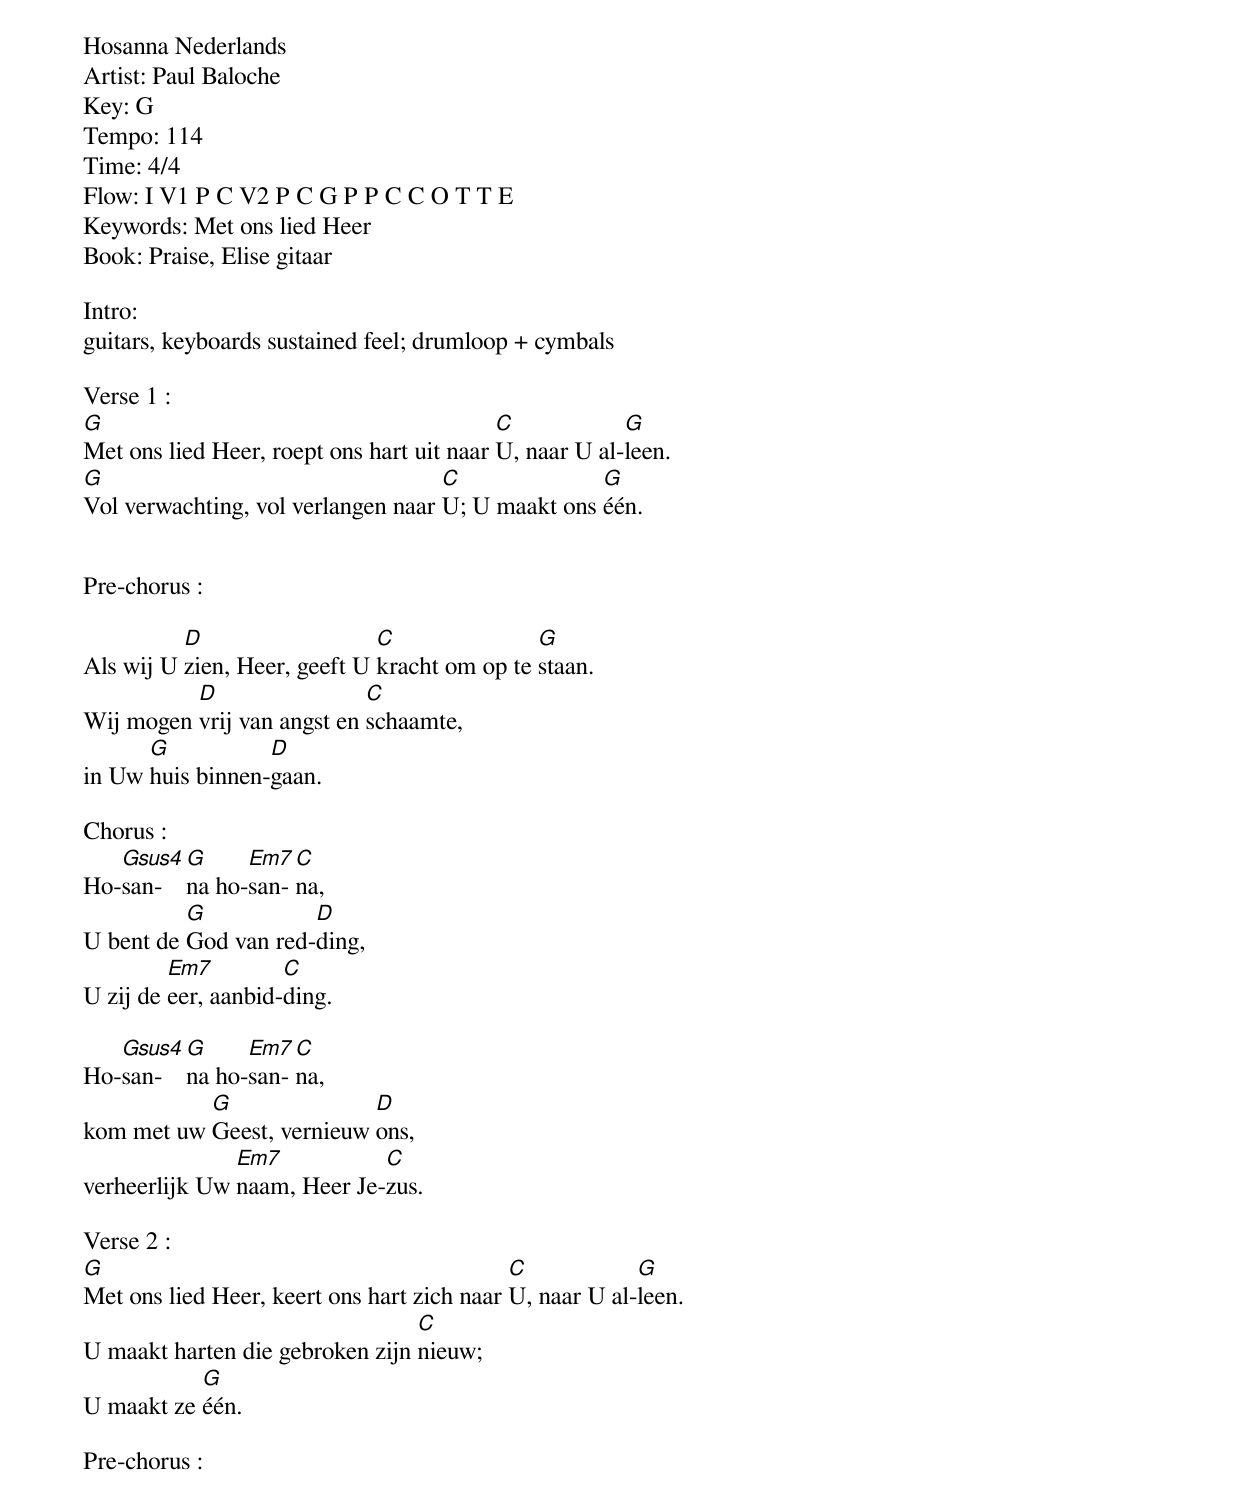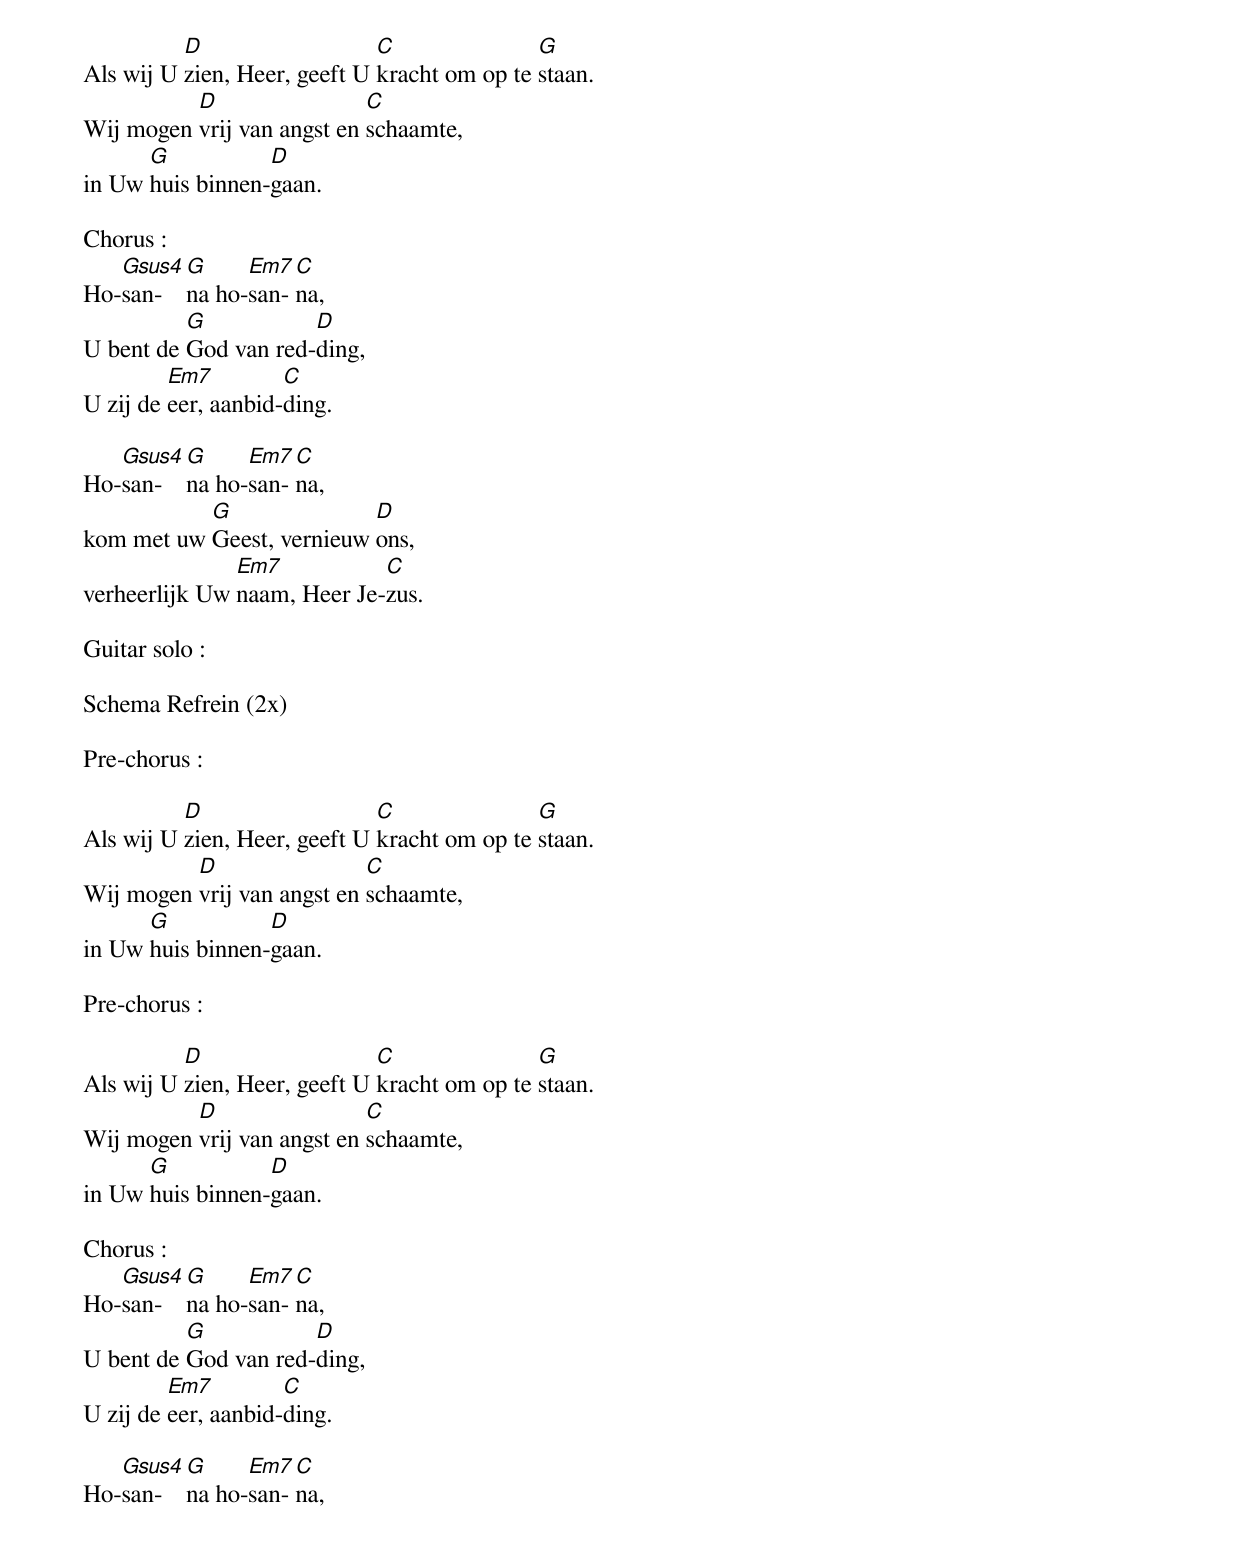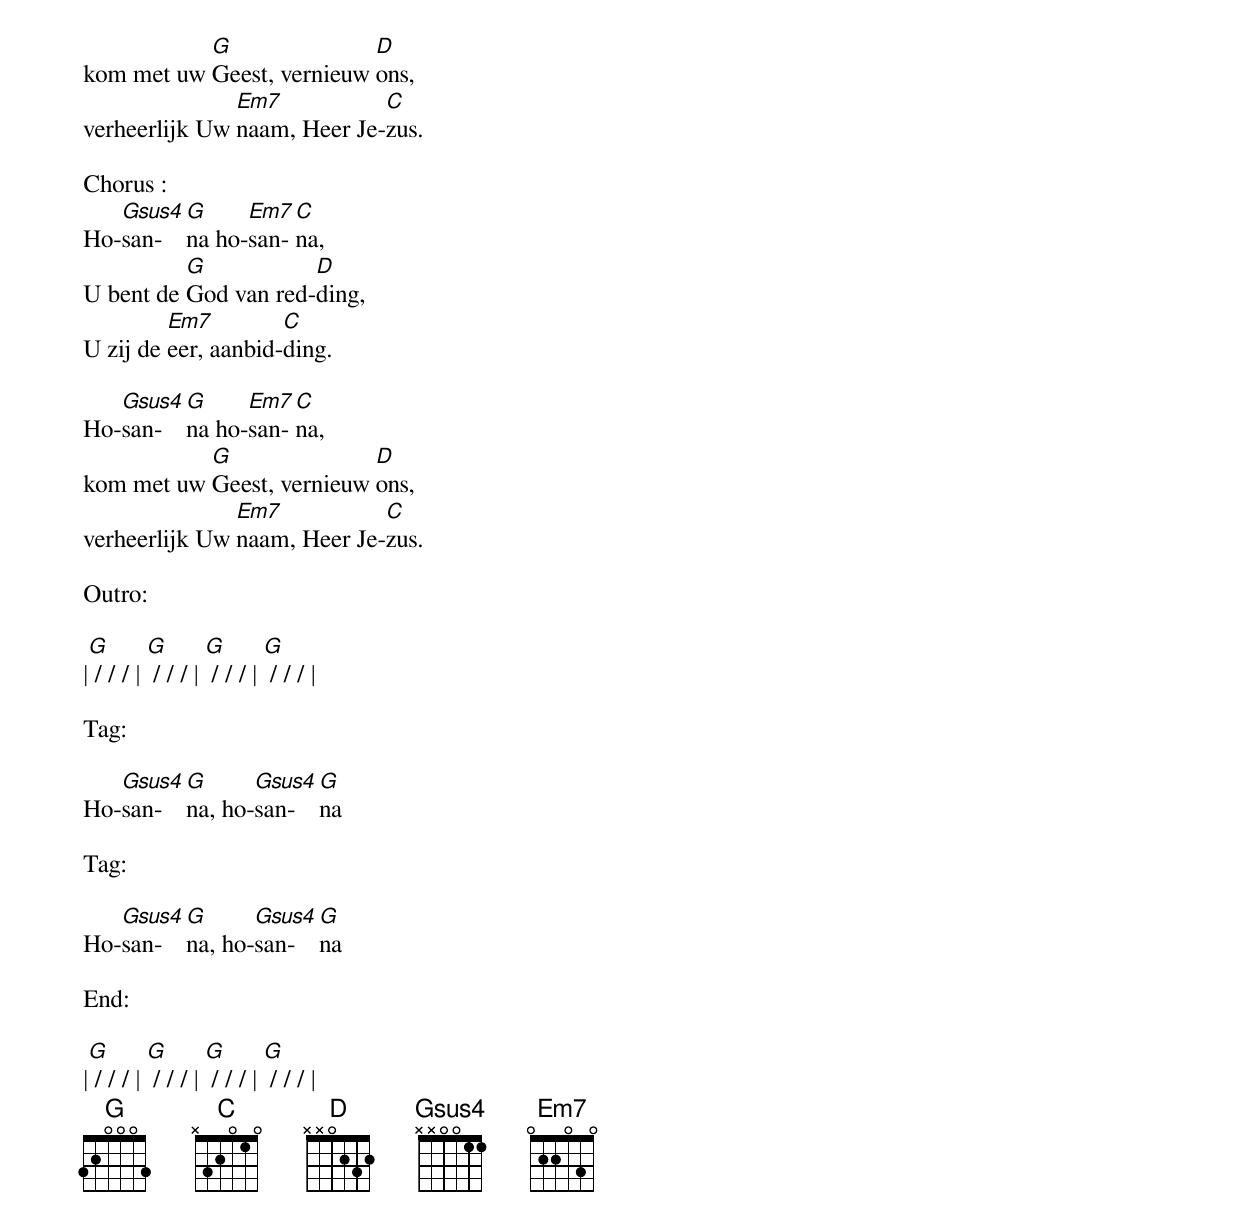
Hosanna Nederlands
Artist: Paul Baloche
Key: G
Tempo: 114
Time: 4/4
Flow: I V1 P C V2 P C G P P C C O T T E
Keywords: Met ons lied Heer
Book: Praise, Elise gitaar

Intro:
guitars, keyboards sustained feel; drumloop + cymbals

Verse 1 :
[G]Met ons lied Heer, roept ons hart uit naar [C]U, naar U al-[G]leen.
[G]Vol verwachting, vol verlangen naar [C]U; U maakt ons [G]één.


Pre-chorus :

Als wij U [D]zien, Heer, geeft U [C]kracht om op te [G]staan.
Wij mogen [D]vrij van angst en [C]schaamte,
in Uw [G]huis binnen-[D]gaan.

Chorus :
Ho-[Gsus4]san-[G]na ho-[Em7]san-[C]na,
U bent de [G]God van red-[D]ding,
U zij de [Em7]eer, aanbid-[C]ding.

Ho-[Gsus4]san-[G]na ho-[Em7]san-[C]na,
kom met uw [G]Geest, vernieuw [D]ons,
verheerlijk Uw [Em7]naam, Heer Je-[C]zus.

Verse 2 :
[G]Met ons lied Heer, keert ons hart zich naar [C]U, naar U al-[G]leen.
U maakt harten die gebroken zijn [C]nieuw;
U maakt ze [G]één.

Pre-chorus :

Als wij U [D]zien, Heer, geeft U [C]kracht om op te [G]staan.
Wij mogen [D]vrij van angst en [C]schaamte,
in Uw [G]huis binnen-[D]gaan.

Chorus :
Ho-[Gsus4]san-[G]na ho-[Em7]san-[C]na,
U bent de [G]God van red-[D]ding,
U zij de [Em7]eer, aanbid-[C]ding.

Ho-[Gsus4]san-[G]na ho-[Em7]san-[C]na,
kom met uw [G]Geest, vernieuw [D]ons,
verheerlijk Uw [Em7]naam, Heer Je-[C]zus.

Guitar solo :

Schema Refrein (2x)

Pre-chorus :

Als wij U [D]zien, Heer, geeft U [C]kracht om op te [G]staan.
Wij mogen [D]vrij van angst en [C]schaamte,
in Uw [G]huis binnen-[D]gaan.

Pre-chorus :

Als wij U [D]zien, Heer, geeft U [C]kracht om op te [G]staan.
Wij mogen [D]vrij van angst en [C]schaamte,
in Uw [G]huis binnen-[D]gaan.

Chorus :
Ho-[Gsus4]san-[G]na ho-[Em7]san-[C]na,
U bent de [G]God van red-[D]ding,
U zij de [Em7]eer, aanbid-[C]ding.

Ho-[Gsus4]san-[G]na ho-[Em7]san-[C]na,
kom met uw [G]Geest, vernieuw [D]ons,
verheerlijk Uw [Em7]naam, Heer Je-[C]zus.

Chorus :
Ho-[Gsus4]san-[G]na ho-[Em7]san-[C]na,
U bent de [G]God van red-[D]ding,
U zij de [Em7]eer, aanbid-[C]ding.

Ho-[Gsus4]san-[G]na ho-[Em7]san-[C]na,
kom met uw [G]Geest, vernieuw [D]ons,
verheerlijk Uw [Em7]naam, Heer Je-[C]zus.

Outro:

|[G] / / / | [G] / / / | [G] / / / | [G] / / / |

Tag:

Ho-[Gsus4]san-[G]na, ho-[Gsus4]san-[G]na

Tag:

Ho-[Gsus4]san-[G]na, ho-[Gsus4]san-[G]na

End:

|[G] / / / | [G] / / / | [G] / / / | [G] / / / |
